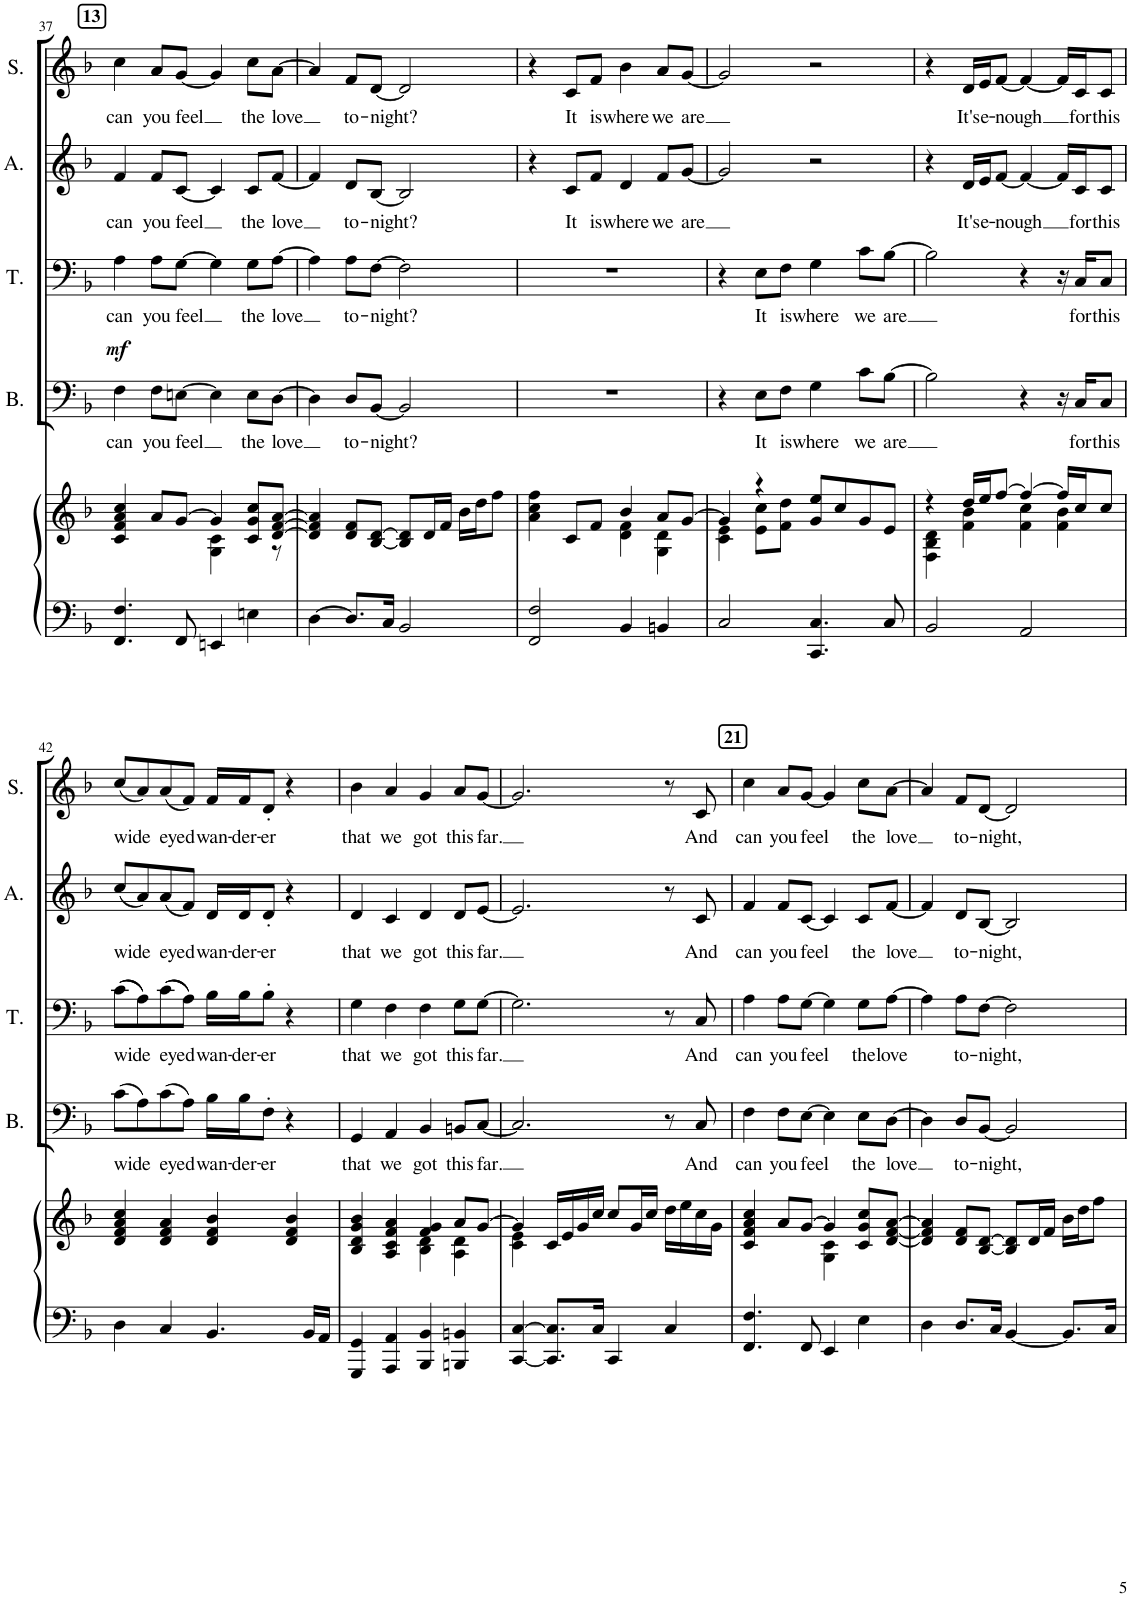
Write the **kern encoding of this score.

**kern	**kern	**kern	**text	**dynam	**kern	**text	**kern	**text	**kern	**text
*part5	*part5	*part4	*part4	*part4	*part3	*part3	*part2	*part2	*part1	*part1
*staff6	*staff5	*staff4	*staff4	*staff4	*staff3	*staff3	*staff2	*staff2	*staff1	*staff1
*I"Piano	*	*I"Bas	*	*	*I"Tenor	*	*I"Alt	*	*I"Sopr.	*
*I'Pno	*	*I'B.	*	*	*I'T.	*	*I'A.	*	*I'S.	*
!!LO:PB:g=z
*clefF4	*clefG2	*clefF4	*	*	*clefF4	*	*clefG2	*	*clefG2	*
*k[b-]	*k[b-]	*k[b-]	*	*	*k[b-]	*	*k[b-]	*	*k[b-]	*
*M4/4	*M4/4	*M4/4	*	*	*M4/4	*	*M4/4	*	*M4/4	*
!!LO:REH:place=s1:a:B:cj:t=13
=37	=37	=37	=37	=37	=37	=37	=37	=37	=37	=37
*	*^	*	*	*	*	*	*	*	*	*
!	!	!	!	!LO:LY:b	!LO:DY:a	!	!LO:LY:b	!	!LO:LY:b	!	!LO:LY:b
4.FF/ 4.F/	4c/ 4f/ 4a/ 4cc/	2ryy	4F\	can	mf	4A\	can	4f/	can	4cc\	can
!	!	!	!	!LO:LY:b	!	!	!LO:LY:b	!	!LO:LY:b	!	!LO:LY:b
.	8a/L	.	8F\L	you	.	8A\L	you	8f/L	you	8a/L	you
!	!	!	!	!LO:LY:b	!	!	!LO:LY:b	!	!LO:LY:b	!	!LO:LY:b
8FF/	[8g/J	.	[8En\J	feel	.	[8G\J	feel	[8c/J	feel	[8g/J	feel
4EEn/	4g/]	4G\ 4c\	4E\]	.	.	4G\]	.	4c/]	.	4g/]	.
!	!	!	!	!LO:LY:b	!	!	!LO:LY:b	!	!LO:LY:b	!	!LO:LY:b
4En\	8c/ 8g/ 8cc/L	8ryy	8E\L	the	.	8G\L	the	8c/L	the	8cc\L	the
!	!	!	!	!LO:LY:b	!	!	!LO:LY:b	!	!LO:LY:b	!	!LO:LY:b
.	[8d/ [8f/ [8a/J	8r	[8D\J	love	.	[8A\J	love	[8f/J	love	[8a\J	love
*	*v	*v	*	*	*	*	*	*	*	*	*
=38	=38	=38	=38	=38	=38	=38	=38	=38	=38	=38
[4D\	4d/] 4f/] 4a/]	4D\]	.	.	4A\]	.	4f/]	.	4a/]	.
!	!	!	!LO:LY:b	!	!	!LO:LY:b	!	!LO:LY:b	!	!LO:LY:b
8.D/L]	8d/ 8f/L	8D/L	to-	.	8A\L	to-	8d/L	to-	8f/L	to-
!	!	!	!LO:LY:b	!	!	!LO:LY:b	!	!LO:LY:b	!	!LO:LY:b
.	[8B-/ [8d/J	[8BB-/J	-night?	.	[8F\J	-night?	[8B-/J	-night?	[8d/J	-night?
16C/Jk	.	.	.	.	.	.	.	.	.	.
2BB-/	8B-/] 8d/]L	2BB-/]	.	.	2F\]	.	2B-/]	.	2d/]	.
.	16d/L	.	.	.	.	.	.	.	.	.
.	16f/JJ	.	.	.	.	.	.	.	.	.
.	16b-\LL	.	.	.	.	.	.	.	.	.
.	16dd\J	.	.	.	.	.	.	.	.	.
.	8ff\J	.	.	.	.	.	.	.	.	.
=39	=39	=39	=39	=39	=39	=39	=39	=39	=39	=39
*	*^	*	*	*	*	*	*	*	*	*
2FF/ 2F/	4a\ 4cc\ 4ff\	2ryy	1r	.	.	1r	.	4r	.	4r	.
!	!	!	!	!	!	!	!	!	!LO:LY:b	!	!LO:LY:b
.	8c/L	.	.	.	.	.	.	8c/L	It	8c/L	It
!	!	!	!	!	!	!	!	!	!LO:LY:b	!	!LO:LY:b
.	8f/J	.	.	.	.	.	.	8f/J	is	8f/J	is
!	!	!	!	!	!	!	!	!	!LO:LY:b	!	!LO:LY:b
4BB-/	4b-/	4d\ 4f\	.	.	.	.	.	4d/	where	4b-\	where
!	!	!	!	!	!	!	!	!	!LO:LY:b	!	!LO:LY:b
4BBn/	8a/L	4G\ 4d\	.	.	.	.	.	8f/L	we	8a/L	we
!	!	!	!	!	!	!	!	!	!LO:LY:b	!	!LO:LY:b
.	[8g/J	.	.	.	.	.	.	[8g/J	are	[8g/J	are
=40	=40	=40	=40	=40	=40	=40	=40	=40	=40	=40	=40
2C/	4g/]	4c\ 4e\	4r	.	.	4r	.	2g/]	.	2g/]	.
!	!	!	!	!LO:LY:b	!	!	!LO:LY:b	!	!	!	!
.	4r	8e\ 8cc\L	8E\L	It	.	8E\L	It	.	.	.	.
!	!	!	!	!LO:LY:b	!	!	!LO:LY:b	!	!	!	!
.	.	8f\ 8dd\J	8F\J	is	.	8F\J	is	.	.	.	.
!	!	!	!	!LO:LY:b	!	!	!LO:LY:b	!	!	!	!
4.CC/ 4.C/	8g/ 8ee/L	2ryy	4G\	where	.	4G\	where	2r	.	2r	.
.	8cc/	.	.	.	.	.	.	.	.	.	.
!	!	!	!	!LO:LY:b	!	!	!LO:LY:b	!	!	!	!
.	8g/	.	8c\L	we	.	8c\L	we	.	.	.	.
!	!	!	!	!LO:LY:b	!	!	!LO:LY:b	!	!	!	!
8C/	8e/J	.	[8B-\J	are	.	[8B-\J	are	.	.	.	.
=41	=41	=41	=41	=41	=41	=41	=41	=41	=41	=41	=41
2BB-/	4r	4F\ 4B-\ 4d\	2B-\]	.	.	2B-\]	.	4r	.	4r	.
!	!	!	!	!	!	!	!	!	!LO:LY:b	!	!LO:LY:b
.	16dd/LL	4f\ 4b-\	.	.	.	.	.	16d/LL	It's	16d/LL	It's
!	!	!	!	!	!	!	!	!	!LO:LY:b	!	!LO:LY:b
.	16ee/J	.	.	.	.	.	.	16e/J	e-	16e/J	e-
!	!	!	!	!	!	!	!	!	!LO:LY:b	!	!LO:LY:b
.	[8ff/J	.	.	.	.	.	.	[8f/J	-nough	[8f/J	-nough
2AA/	4ff/_	4f\ 4cc\	4r	.	.	4r	.	4f/_	.	4f/_	.
.	16ff/LL]	4f\ 4b-\	16r	.	.	16r	.	16f/LL]	.	16f/LL]	.
!	!	!	!	!LO:LY:b	!	!	!LO:LY:b	!	!LO:LY:b	!	!LO:LY:b
.	16cc/J	.	16C/KL	for	.	16C/KL	for	16c/J	for	16c/J	for
!	!	!	!	!LO:LY:b	!	!	!LO:LY:b	!	!LO:LY:b	!	!LO:LY:b
.	8cc/J	.	8C/J	this	.	8C/J	this	8c/J	this	8c/J	this
*	*v	*v	*	*	*	*	*	*	*	*	*
!!LO:LB:g=z
=42	=42	=42	=42	=42	=42	=42	=42	=42	=42	=42
!	!	!	!LO:LY:b	!	!	!LO:LY:b	!	!LO:LY:b	!	!LO:LY:b
4D\	4d/ 4f/ 4a/ 4cc/	(8c\L	wide	.	((8c\L	wide	(8cc/L	wide	(8cc/L	wide
.	.	8A\)	.	.	8A\))	.	8a/)	.	8a/)	.
!	!	!	!LO:LY:b	!	!	!LO:LY:b	!	!LO:LY:b	!	!LO:LY:b
4C/	4d/ 4f/ 4a/	(8c\	eyed	.	((8c\	eyed	(8a/	eyed	(8a/	eyed
.	.	8A\J)	.	.	8A\J))	.	8f/J)	.	8f/J)	.
!	!	!	!LO:LY:b	!	!	!LO:LY:b	!	!LO:LY:b	!	!LO:LY:b
4.BB-/	4d/ 4f/ 4b-/	16B-\LL	wan-	.	16B-\LL	wan-	16d/LL	wan-	16f/LL	wan-
!	!	!	!LO:LY:b	!	!	!LO:LY:b	!	!LO:LY:b	!	!LO:LY:b
.	.	16B-\J	-der-	.	16B-\J	-der-	16d/J	-der-	16f/J	-der-
!	!	!	!LO:LY:b	!	!	!LO:LY:b	!	!LO:LY:b	!	!LO:LY:b
.	.	8F'\J	-er	.	8B-'\J	-er	8d'/J	-er	8d'/J	-er
.	4d/ 4f/ 4b-/	4r	.	.	4r	.	4r	.	4r	.
16BB-/LL	.	.	.	.	.	.	.	.	.	.
16AA/JJ	.	.	.	.	.	.	.	.	.	.
=43	=43	=43	=43	=43	=43	=43	=43	=43	=43	=43
*	*^	*	*	*	*	*	*	*	*	*
!	!	!	!	!LO:LY:b	!	!	!LO:LY:b	!	!LO:LY:b	!	!LO:LY:b
4GGG/ 4GG/	4B-/ 4d/ 4g/ 4b-/	2ryy	4GG/	that	.	4G\	that	4d/	that	4b-\	that
!	!	!	!	!LO:LY:b	!	!	!LO:LY:b	!	!LO:LY:b	!	!LO:LY:b
4AAA/ 4AA/	4A/ 4c/ 4f/ 4a/	.	4AA/	we	.	4F\	we	4c/	we	4a/	we
!	!	!	!	!LO:LY:b	!	!	!LO:LY:b	!	!LO:LY:b	!	!LO:LY:b
4BBB-/ 4BB-/	4f/ 4g/	4B-\ 4d\	4BB-/	got	.	4F\	got	4d/	got	4g/	got
!	!	!	!	!LO:LY:b	!	!	!LO:LY:b	!	!LO:LY:b	!	!LO:LY:b
4BBBn/ 4BBn/	8a/L	4A\ 4d\	8BBn/L	this	.	8G\L	this	8d/L	this	8a/L	this
!	!	!	!	!LO:LY:b	!	!	!LO:LY:b	!	!LO:LY:b	!	!LO:LY:b
.	[8g/J	.	[8C/J	far.	.	[8G\J	far.	[8e/J	far.	[8g/J	far.
=44	=44	=44	=44	=44	=44	=44	=44	=44	=44	=44	=44
[4CC/ [4C/	4g/]	4c\ 4e\	2.C/]	.	.	2.G\]	.	2.e/]	.	2.g/]	.
8.CC/] 8.C/]L	16c/LL	2.ryy	.	.	.	.	.	.	.	.	.
.	16e/	.	.	.	.	.	.	.	.	.	.
.	16g/	.	.	.	.	.	.	.	.	.	.
16C/Jk	16cc/JJ	.	.	.	.	.	.	.	.	.	.
4CC/	8cc/L	.	.	.	.	.	.	.	.	.	.
.	16g/L	.	.	.	.	.	.	.	.	.	.
.	16cc/JJ	.	.	.	.	.	.	.	.	.	.
4C/	16dd\LL	.	8r	.	.	8r	.	8r	.	8r	.
.	16ee\	.	.	.	.	.	.	.	.	.	.
!	!	!	!	!LO:LY:b	!	!	!LO:LY:b	!	!LO:LY:b	!	!LO:LY:b
.	16cc\	.	8C/	And	.	8C/	And	8c/	And	8c/	And
.	16g\JJ	.	.	.	.	.	.	.	.	.	.
!!LO:REH:place=s1:a:B:cj:t=21
=45	=45	=45	=45	=45	=45	=45	=45	=45	=45	=45	=45
!	!	!	!	!LO:LY:b	!	!	!LO:LY:b	!	!LO:LY:b	!	!LO:LY:b
4.FF/ 4.F/	4c/ 4f/ 4a/ 4cc/	2ryy	4F\	can	.	4A\	can	4f/	can	4cc\	can
!	!	!	!	!LO:LY:b	!	!	!LO:LY:b	!	!LO:LY:b	!	!LO:LY:b
.	8a/L	.	8F\L	you	.	8A\L	you	8f/L	you	8a/L	you
!	!	!	!	!LO:LY:b	!	!	!LO:LY:b	!	!LO:LY:b	!	!LO:LY:b
8FF/	[8g/J	.	[8E\J	feel	.	[8G\J	feel	[8c/J	feel	[8g/J	feel
4EE/	4g/]	4G\ 4c\	4E\]	.	.	4G\]	.	4c/]	.	4g/]	.
!	!	!	!	!LO:LY:b	!	!	!LO:LY:b	!	!LO:LY:b	!	!LO:LY:b
4E\	8c/ 8g/ 8cc/L	4ryy	8E\L	the	.	8G\L	the	8c/L	the	8cc\L	the
!	!	!	!	!LO:LY:b	!	!	!LO:LY:b	!	!LO:LY:b	!	!LO:LY:b
.	[8d/ [8f/ [8a/J	.	[8D\J	love	.	[8A\J	love	[8f/J	love	[8a\J	love
*	*v	*v	*	*	*	*	*	*	*	*	*
=46	=46	=46	=46	=46	=46	=46	=46	=46	=46	=46
4D\	4d/] 4f/] 4a/]	4D\]	.	.	4A\]	.	4f/]	.	4a/]	.
!	!	!	!LO:LY:b	!	!	!LO:LY:b	!	!LO:LY:b	!	!LO:LY:b
8.D/L	8d/ 8f/L	8D/L	to-	.	8A\L	to-	8d/L	to-	8f/L	to-
!	!	!	!LO:LY:b	!	!	!LO:LY:b	!	!LO:LY:b	!	!LO:LY:b
.	[8B-/ [8d/J	[8BB-/J	-night,	.	[8F\J	-night,	[8B-/J	-night,	[8d/J	-night,
16C/Jk	.	.	.	.	.	.	.	.	.	.
[4BB-/	8B-/] 8d/]L	2BB-/]	.	.	2F\]	.	2B-/]	.	2d/]	.
.	16d/L	.	.	.	.	.	.	.	.	.
.	16f/JJ	.	.	.	.	.	.	.	.	.
8.BB-/L]	16b-\LL	.	.	.	.	.	.	.	.	.
.	16dd\J	.	.	.	.	.	.	.	.	.
.	8ff\J	.	.	.	.	.	.	.	.	.
16C/Jk	.	.	.	.	.	.	.	.	.	.
=	=	=	=	=	=	=	=	=	=	=
*-	*-	*-	*-	*-	*-	*-	*-	*-	*-	*-
